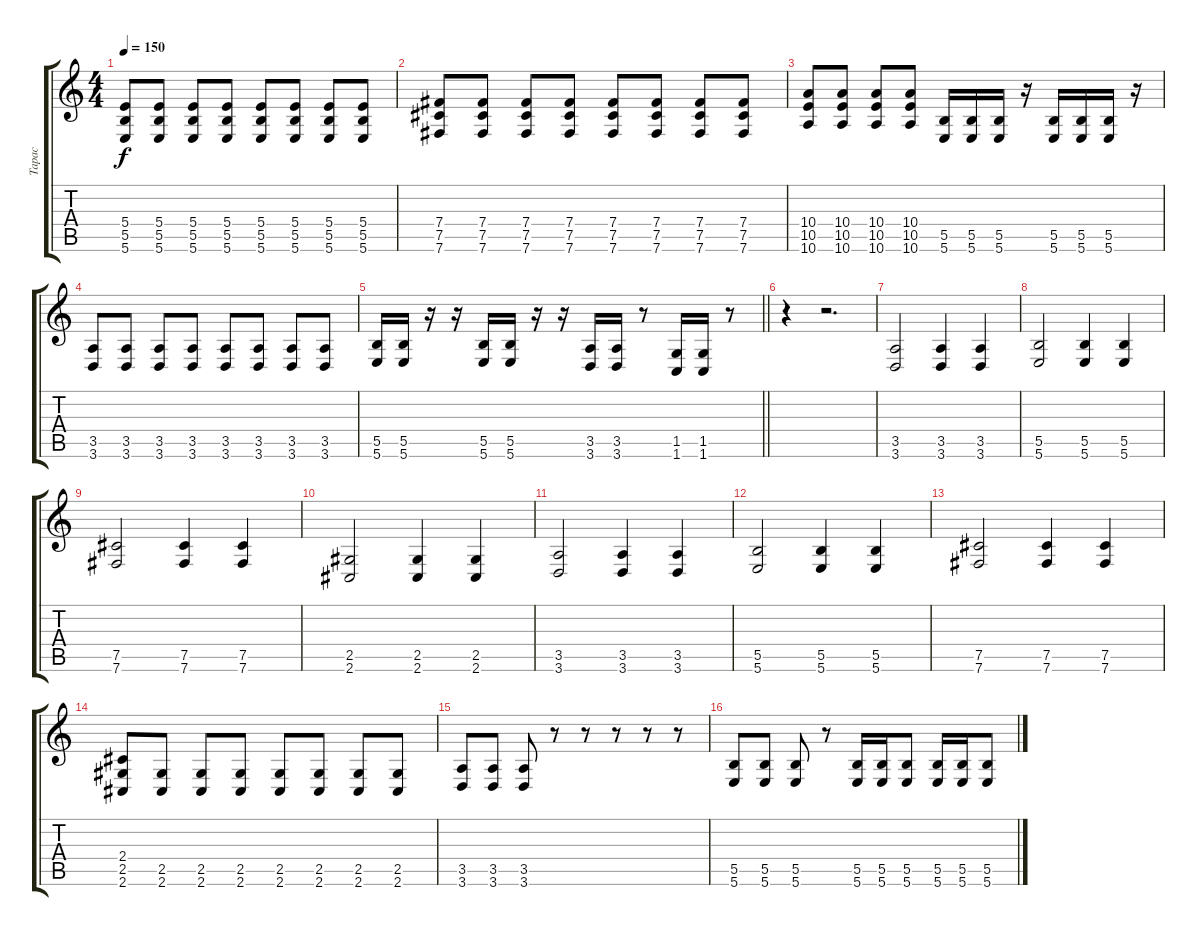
\track ("Тарас" "Тарас") {instrument distortionguitar}
\staff {score tabs}
\tuning (Db4 Ab3 E3 B2 Gb2 B1) {hide}
\ts (4 4)
\tempo 150
\clef g2
\ks c
(5.4 5.5 5.6).8{dy f} (5.4 5.5 5.6).8 (5.4 5.5 5.6).8 (5.4 5.5 5.6).8 (5.4 5.5 5.6).8 (5.4 5.5 5.6).8 (5.4 5.5 5.6).8 (5.4 5.5 5.6).8 |
(7.4 7.5 7.6).8 (7.4 7.5 7.6).8 (7.4 7.5 7.6).8 (7.4 7.5 7.6).8 (7.4 7.5 7.6).8 (7.4 7.5 7.6).8 (7.4 7.5 7.6).8 (7.4 7.5 7.6).8 |
(10.4 10.5 10.6).8 (10.4 10.5 10.6).8 (10.4 10.5 10.6).8 (10.4 10.5 10.6).8 (5.5 5.6).16 (5.5 5.6).16 (5.5 5.6).16 r.16 (5.5 5.6).16 (5.5 5.6).16 (5.5 5.6).16 r.16 |
(3.5 3.6).8 (3.5 3.6).8 (3.5 3.6).8 (3.5 3.6).8 (3.5 3.6).8 (3.5 3.6).8 (3.5 3.6).8 (3.5 3.6).8 |
\barLineRight lightlight
(5.5 5.6).16 (5.5 5.6).16 r.16 r.16 (5.5 5.6).16 (5.5 5.6).16 r.16 r.16 (3.5 3.6).16 (3.5 3.6).16 r.8 (1.5 1.6).16 (1.5 1.6).16 r.8 |
r.4 r.2{d} |
(3.5 3.6).2 (3.5 3.6).4 (3.5 3.6).4 |
(5.5 5.6).2 (5.5 5.6).4 (5.5 5.6).4 |
(7.5 7.6).2 (7.5 7.6).4 (7.5 7.6).4 |
(2.5 2.6).2 (2.5 2.6).4 (2.5 2.6).4 |
(3.5 3.6).2 (3.5 3.6).4 (3.5 3.6).4 |
(5.5 5.6).2 (5.5 5.6).4 (5.5 5.6).4 |
(7.5 7.6).2 (7.5 7.6).4 (7.5 7.6).4 |
(2.4 2.5 2.6).8 (2.5 2.6).8 (2.5 2.6).8 (2.5 2.6).8 (2.5 2.6).8 (2.5 2.6).8 (2.5 2.6).8 (2.5 2.6).8 |
(3.5 3.6).8 (3.5 3.6).8 (3.5 3.6).8 r.8 r.8 r.8 r.8 r.8 |
(5.5 5.6).8 (5.5 5.6).8 (5.5 5.6).8 r.8 (5.5 5.6).16 (5.5 5.6).16 (5.5 5.6).8 (5.5 5.6).16 (5.5 5.6).16 (5.5 5.6).8
